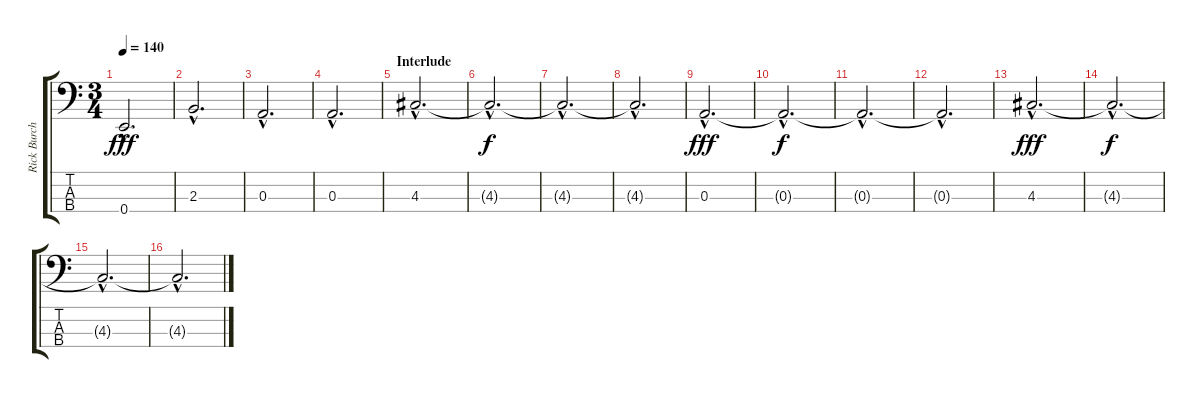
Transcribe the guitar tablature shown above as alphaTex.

\track ("Rick Burch - Bass" "Rick Burch") {instrument electricbasspick}
\staff {score tabs}
\tuning (G2 D2 A1 E1) {hide}
\ts (3 4)
\tempo 140
\clef f4
\ks c
0.4{hac}.2{d dy fff} |
2.3{hac}.2{d} |
0.3{hac}.2{d} |
0.3{hac}.2{d} |
\section ("" "Interlude")
4.3{hac}.2{d} |
4.3{hac t}.2{d dy f} |
4.3{hac t}.2{d} |
4.3{hac t}.2{d} |
0.3{hac}.2{d dy fff} |
0.3{hac t}.2{d dy f} |
0.3{hac t}.2{d} |
0.3{hac t}.2{d} |
4.3{hac}.2{d dy fff} |
4.3{hac t}.2{d dy f} |
4.3{hac t}.2{d} |
4.3{hac t}.2{d}
